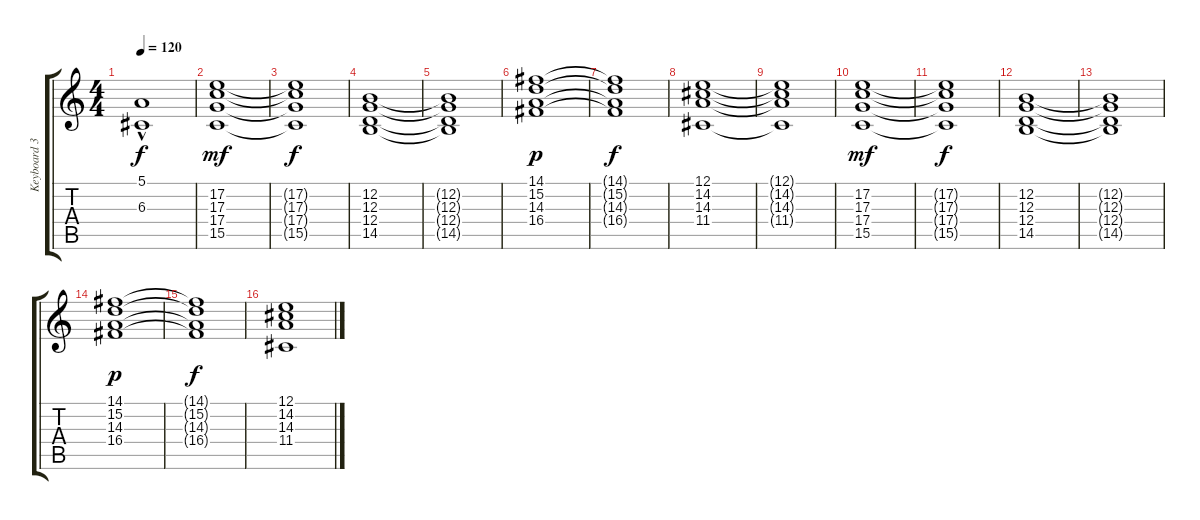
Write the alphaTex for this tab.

\track ("Keyboard 3" "Keyboard 3") {instrument stringensemble1}
\staff {score tabs}
\tuning (E4 B3 G3 D3 A2 E2) {hide}
\ts (4 4)
\tempo 120
\clef g2
\ks c
(5.1{t} 6.3{hac t}).1{dy f} |
(17.2 17.3 17.4 15.5).1{dy mf instrument choiraahs} |
(17.2{t} 17.3{t} 17.4{t} 15.5{t}).1{dy f} |
(12.2 12.3 12.4 14.5).1 |
(12.2{t} 12.3{t} 12.4{t} 14.5{t}).1 |
(14.1 15.2 14.3 16.4).1{dy p} |
(14.1{t} 15.2{t} 14.3{t} 16.4{t}).1{dy f} |
(12.1 14.2 14.3 11.4).1 |
(12.1{t} 14.2{t} 14.3{t} 11.4{t}).1 |
(17.2 17.3 17.4 15.5).1{dy mf} |
(17.2{t} 17.3{t} 17.4{t} 15.5{t}).1{dy f} |
(12.2 12.3 12.4 14.5).1 |
(12.2{t} 12.3{t} 12.4{t} 14.5{t}).1 |
(14.1 15.2 14.3 16.4).1{dy p} |
(14.1{t} 15.2{t} 14.3{t} 16.4{t}).1{dy f} |
(12.1 14.2 14.3 11.4).1
